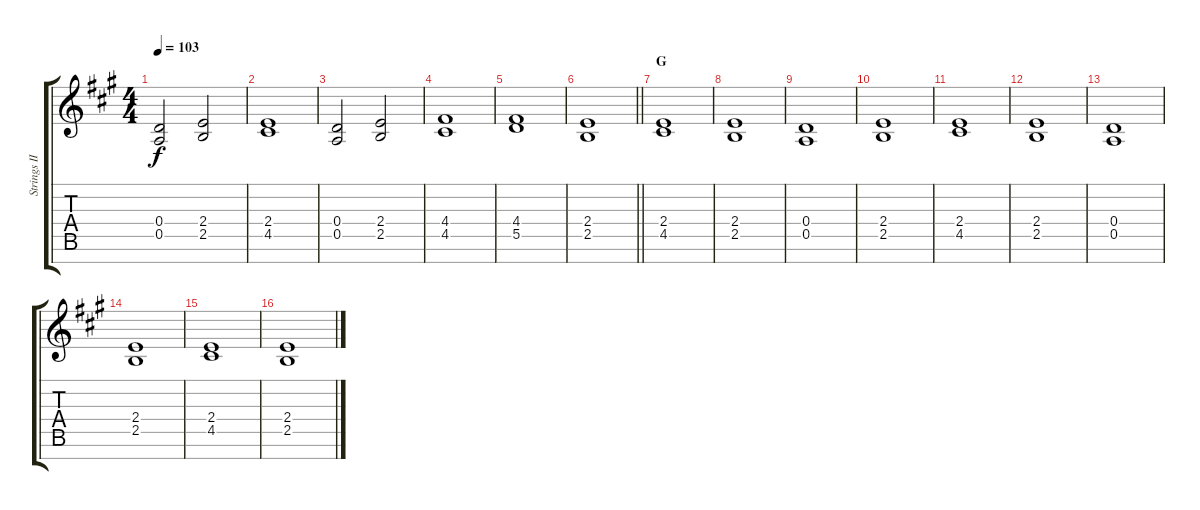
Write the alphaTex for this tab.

\track ("Strings II" "Strings II") {instrument stringensemble1}
\staff {score tabs}
\tuning (E5 B4 G4 D4 A3 E3 B2) {hide}
\ts (4 4)
\tempo 103
\clef g2
\ks a
(0.4 0.5).2{dy f} (2.4 2.5).2 |
(2.4 4.5).1 |
(0.4 0.5).2 (2.4 2.5).2 |
(4.4 4.5).1 |
(4.4 5.5).1 |
\barLineRight lightlight
(2.4 2.5).1 |
\section ("" "G")
(2.4 4.5).1 |
(2.4 2.5).1 |
(0.4 0.5).1 |
(2.4 2.5).1 |
(2.4 4.5).1 |
(2.4 2.5).1 |
(0.4 0.5).1 |
(2.4 2.5).1 |
(2.4 4.5).1 |
(2.4 2.5).1
